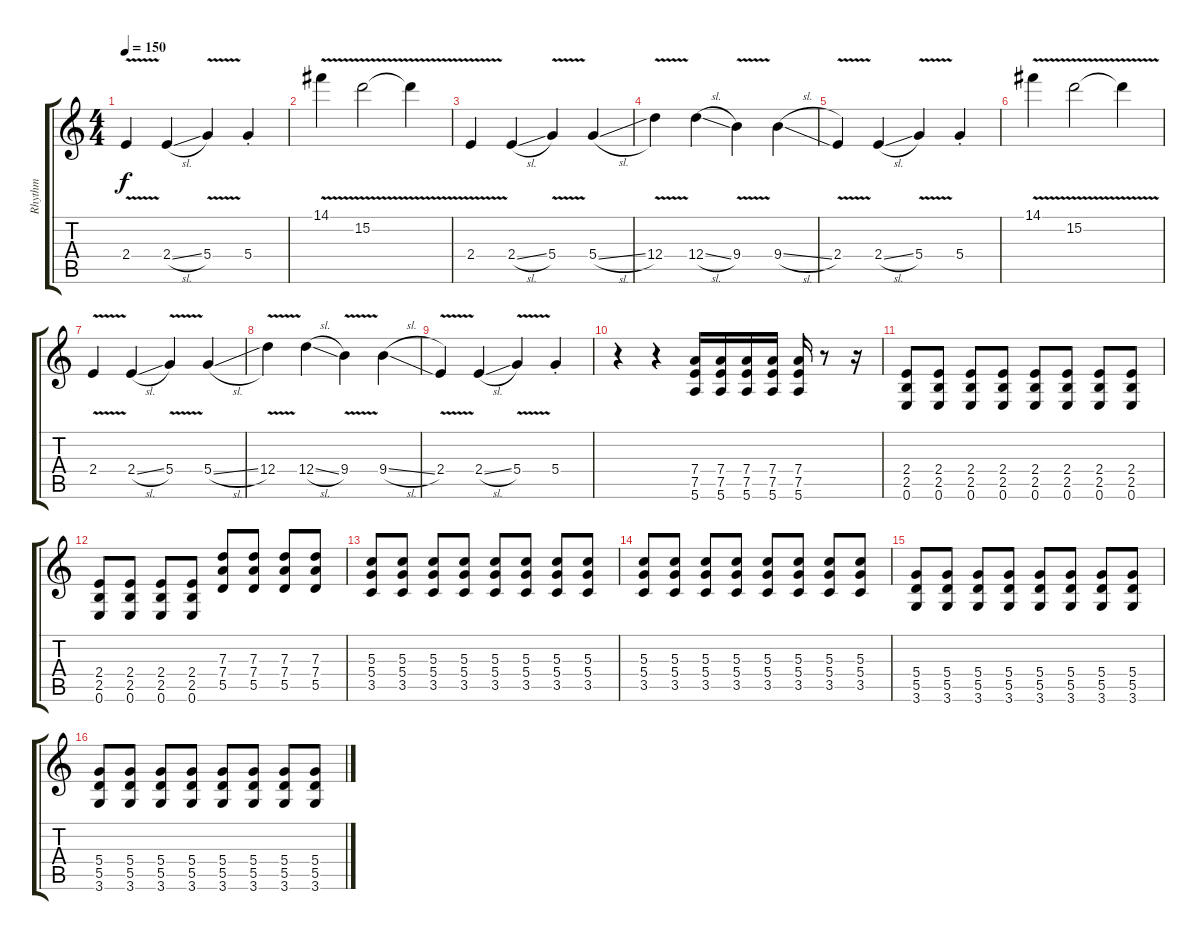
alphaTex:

\track ("Rhythm" "Rhythm") {instrument overdrivenguitar}
\staff {score tabs}
\tuning (E4 B3 G3 D3 A2 E2) {hide}
\ts (4 4)
\tempo 150
\clef g2
\ks c
2.4{v}.4{dy f} 2.4{sl}.4 5.4{v}.4 5.4{st}.4 |
14.1{v}.4 15.2{v}.2 15.2{t}.4 |
2.4{v}.4 2.4{sl}.4 5.4{v}.4 5.4{sl}.4 |
12.4{v}.4 12.4{sl}.4 9.4{v}.4 9.4{sl}.4 |
2.4{v}.4 2.4{sl}.4 5.4{v}.4 5.4{st}.4 |
14.1{v}.4 15.2{v}.2 15.2{t}.4 |
2.4{v}.4 2.4{sl}.4 5.4{v}.4 5.4{sl}.4 |
12.4{v}.4 12.4{sl}.4 9.4{v}.4 9.4{sl}.4 |
2.4{v}.4 2.4{sl}.4 5.4{v}.4 5.4{st}.4 |
r.4 r.4 (7.4 7.5 5.6).16 (7.4 7.5 5.6).16 (7.4 7.5 5.6).16 (7.4 7.5 5.6).16 (7.4 7.5 5.6).16 r.8 r.16 |
(2.4 2.5 0.6).8 (2.4 2.5 0.6).8 (2.4 2.5 0.6).8 (2.4 2.5 0.6).8 (2.4 2.5 0.6).8 (2.4 2.5 0.6).8 (2.4 2.5 0.6).8 (2.4 2.5 0.6).8 |
(2.4 2.5 0.6).8 (2.4 2.5 0.6).8 (2.4 2.5 0.6).8 (2.4 2.5 0.6).8 (7.3 7.4 5.5).8 (7.3 7.4 5.5).8 (7.3 7.4 5.5).8 (7.3 7.4 5.5).8 |
(5.3 5.4 3.5).8 (5.3 5.4 3.5).8 (5.3 5.4 3.5).8 (5.3 5.4 3.5).8 (5.3 5.4 3.5).8 (5.3 5.4 3.5).8 (5.3 5.4 3.5).8 (5.3 5.4 3.5).8 |
(5.3 5.4 3.5).8 (5.3 5.4 3.5).8 (5.3 5.4 3.5).8 (5.3 5.4 3.5).8 (5.3 5.4 3.5).8 (5.3 5.4 3.5).8 (5.3 5.4 3.5).8 (5.3 5.4 3.5).8 |
(5.4 5.5 3.6).8 (5.4 5.5 3.6).8 (5.4 5.5 3.6).8 (5.4 5.5 3.6).8 (5.4 5.5 3.6).8 (5.4 5.5 3.6).8 (5.4 5.5 3.6).8 (5.4 5.5 3.6).8 |
(5.4 5.5 3.6).8 (5.4 5.5 3.6).8 (5.4 5.5 3.6).8 (5.4 5.5 3.6).8 (5.4 5.5 3.6).8 (5.4 5.5 3.6).8 (5.4 5.5 3.6).8 (5.4 5.5 3.6).8
